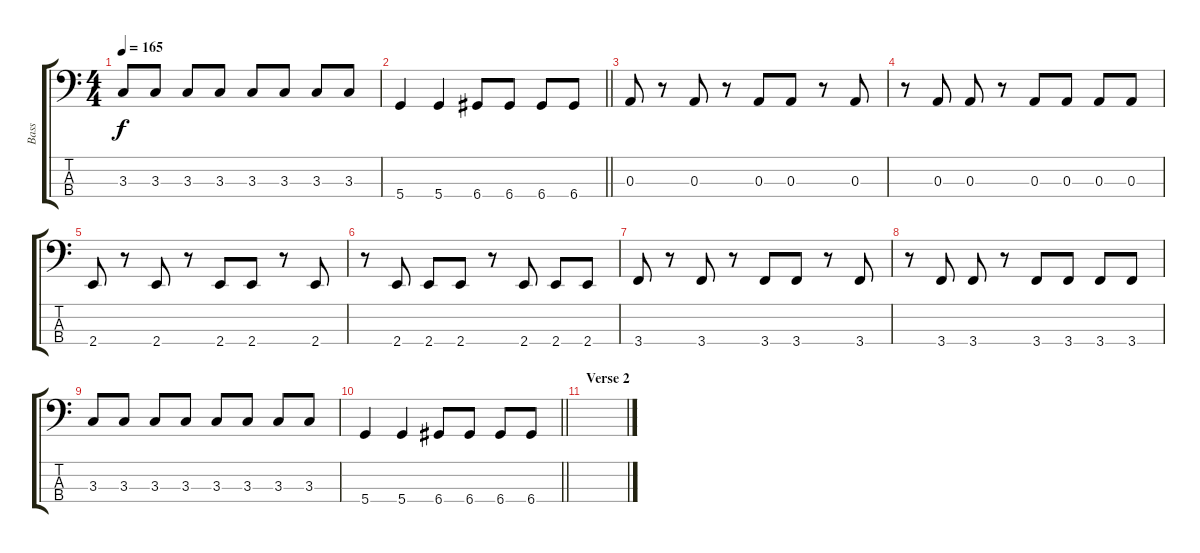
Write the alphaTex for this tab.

\track ("Bass" "Bass") {instrument electricbassfinger}
\staff {score tabs}
\tuning (G2 D2 A1 D1) {hide}
\ts (4 4)
\tempo 165
\clef f4
\ks c
3.3.8{dy f} 3.3.8 3.3.8 3.3.8 3.3.8 3.3.8 3.3.8 3.3.8 |
\barLineRight lightlight
5.4.4 5.4.4 6.4.8 6.4.8 6.4.8 6.4.8 |
0.3.8 r.8 0.3.8 r.8 0.3.8 0.3.8 r.8 0.3.8 |
r.8 0.3.8 0.3.8 r.8 0.3.8 0.3.8 0.3.8 0.3.8 |
2.4.8 r.8 2.4.8 r.8 2.4.8 2.4.8 r.8 2.4.8 |
r.8 2.4.8 2.4.8 2.4.8 r.8 2.4.8 2.4.8 2.4.8 |
3.4.8 r.8 3.4.8 r.8 3.4.8 3.4.8 r.8 3.4.8 |
r.8 3.4.8 3.4.8 r.8 3.4.8 3.4.8 3.4.8 3.4.8 |
3.3.8 3.3.8 3.3.8 3.3.8 3.3.8 3.3.8 3.3.8 3.3.8 |
\barLineRight lightlight
5.4.4 5.4.4 6.4.8 6.4.8 6.4.8 6.4.8 |
\section ("" "Verse 2")
